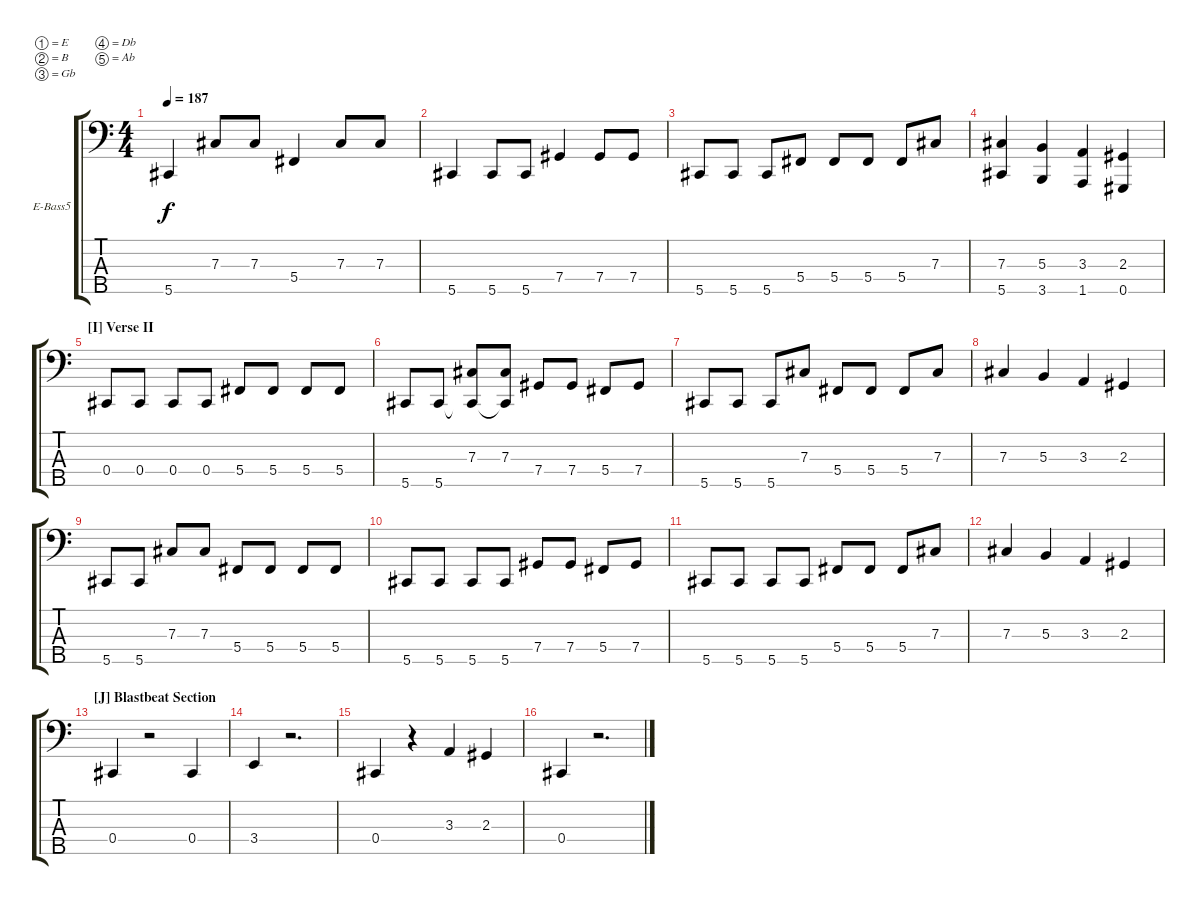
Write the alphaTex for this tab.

\defaultSystemsLayout 4
\bracketExtendMode groupsimilarinstruments
\firstSystemTrackNameOrientation horizontal
\otherSystemsTrackNameOrientation horizontal
\track ("Bass" "E-Bass5") {instrument electricbassfinger}
\staff {score tabs}
\tuning (E2 B1 Gb1 Db1 Ab0)
\ts (4 4)
\tempo 187
\clef f4
\scale
0.333333
\ks c
5.5.4{dy f} 7.3.8 7.3.8 5.4.4 7.3.8 7.3.8 |
\scale
0.333333 5.5.4 5.5.8 5.5.8 7.4.4 7.4.8 7.4.8 |
\scale
0.333333 5.5.8 5.5.8 5.5.8 5.4.8 5.4.8 5.4.8 5.4.8 7.3.8 |
\scale
0.333333 (7.3 5.5).4 (5.3 3.5).4 (1.5 3.3).4 (2.3 0.5).4 |
\section ("I" "Verse II")
\scale
0.333333 0.4.8 0.4.8 0.4.8 0.4.8 5.4.8 5.4.8 5.4.8 5.4.8 |
\scale
0.333333 5.5.8 5.5.8 (5.5{t} 7.3).8 (5.5{t} 7.3).8 7.4.8 7.4.8 5.4.8 7.4.8 |
\scale
0.333333 5.5.8 5.5.8 5.5.8 7.3.8 5.4.8 5.4.8 5.4.8 7.3.8 |
\scale
0.333333 7.3.4 5.3.4 3.3.4 2.3.4 |
\scale
0.333333 5.5.8 5.5.8 7.3.8 7.3.8 5.4.8 5.4.8 5.4.8 5.4.8 |
\scale
0.333333 5.5.8 5.5.8 5.5.8 5.5.8 7.4.8 7.4.8 5.4.8 7.4.8 |
\scale
0.333333 5.5.8 5.5.8 5.5.8 5.5.8 5.4.8 5.4.8 5.4.8 7.3.8 |
\scale
0.333333 7.3.4 5.3.4 3.3.4 2.3.4 |
\section ("J" "Blastbeat Section")
\scale
0.333333 0.4.4 r.2 0.4.4 |
\scale
0.333333 3.4.4 r.2{d} |
\scale
0.333333 0.4.4 r.4 3.3.4 2.3.4 |
\scale
0.333333 0.4.4 r.2{d}
